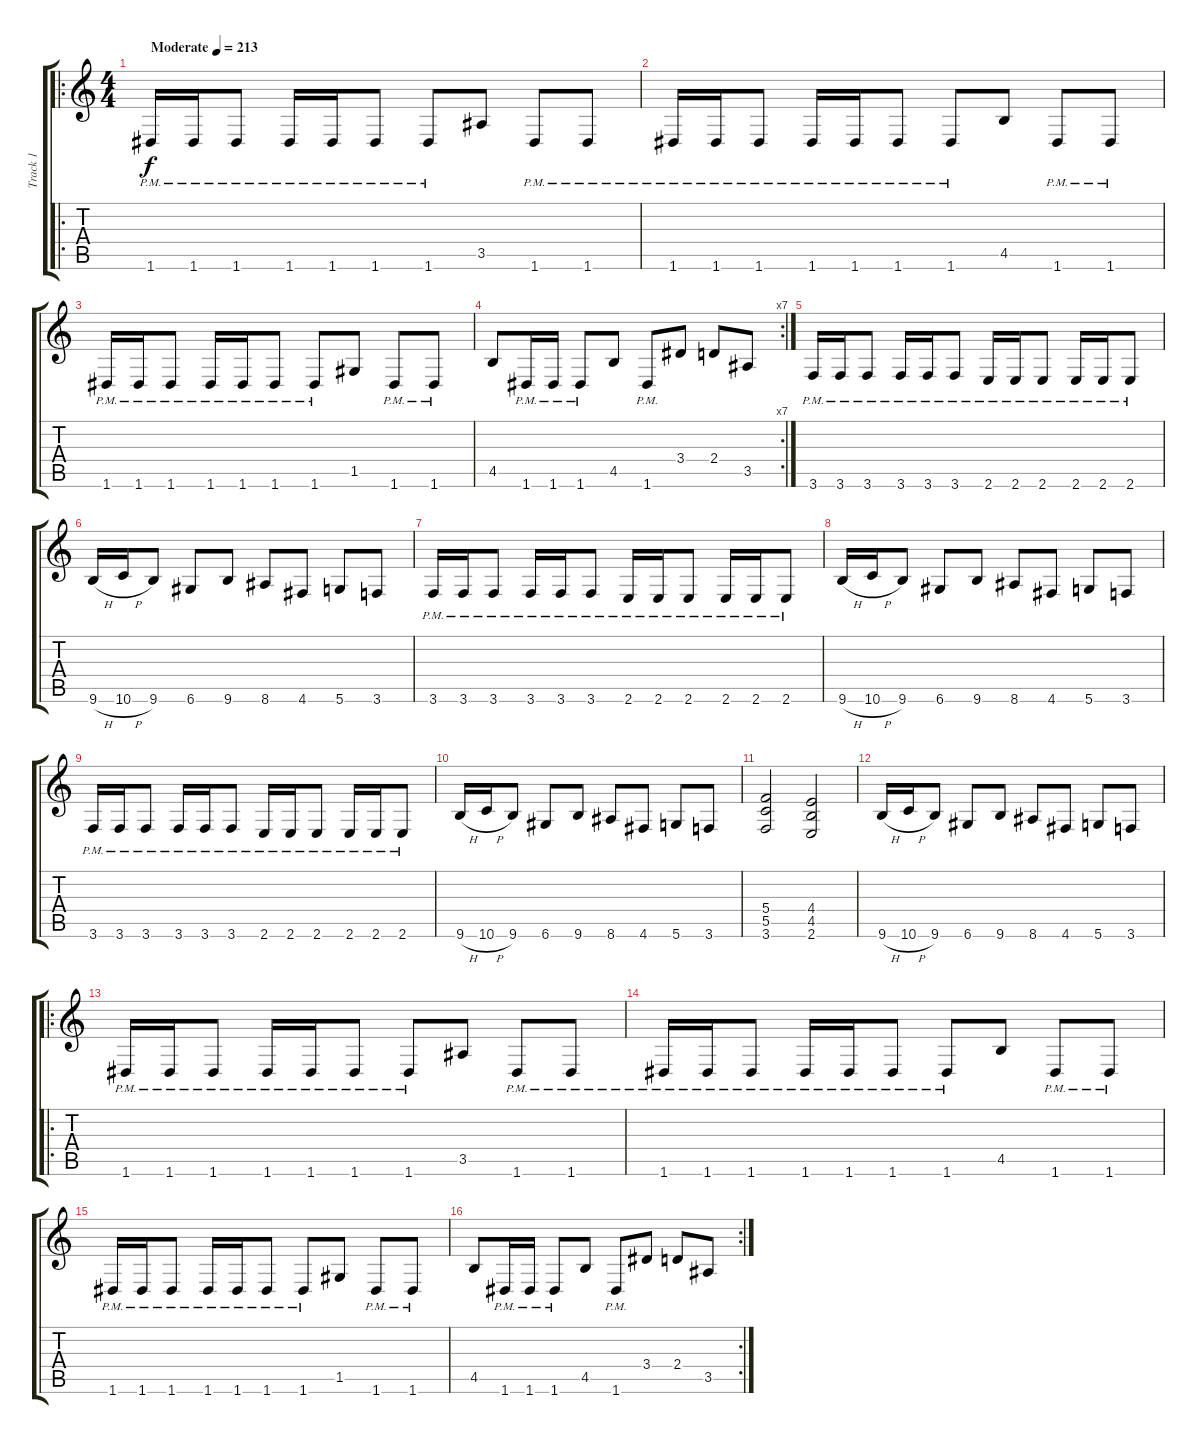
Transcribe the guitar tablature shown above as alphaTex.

\track ("Track 1" "Track 1") {instrument distortionguitar}
\staff {score tabs}
\tuning (D4 A3 F3 C3 G2 D2) {hide}
\ro
\ts (4 4)
\tempo (213 "Moderate")
\clef g2
\ks c
1.6{pm}.16{dy f instrument distortionguitar} 1.6{pm}.16 1.6{pm}.8 1.6{pm}.16 1.6{pm}.16 1.6{pm}.8 1.6{pm}.8 3.5.8 1.6{pm}.8 1.6{pm}.8 |
1.6{pm}.16 1.6{pm}.16 1.6{pm}.8 1.6{pm}.16 1.6{pm}.16 1.6{pm}.8 1.6{pm}.8 4.5.8 1.6{pm}.8 1.6{pm}.8 |
1.6{pm}.16 1.6{pm}.16 1.6{pm}.8 1.6{pm}.16 1.6{pm}.16 1.6{pm}.8 1.6{pm}.8 1.5.8 1.6{pm}.8 1.6{pm}.8 |
\rc 7
4.5.8 1.6{pm}.16 1.6{pm}.16 1.6{pm}.8 4.5.8 1.6{pm}.8 3.4.8 2.4.8 3.5.8 |
3.6{pm}.16 3.6{pm}.16 3.6{pm}.8 3.6{pm}.16 3.6{pm}.16 3.6{pm}.8 2.6{pm}.16 2.6{pm}.16 2.6{pm}.8 2.6{pm}.16 2.6{pm}.16 2.6{pm}.8 |
9.6{h}.16 10.6{h}.16 9.6.8 6.6.8 9.6.8 8.6.8 4.6.8 5.6.8 3.6.8 |
3.6{pm}.16 3.6{pm}.16 3.6{pm}.8 3.6{pm}.16 3.6{pm}.16 3.6{pm}.8 2.6{pm}.16 2.6{pm}.16 2.6{pm}.8 2.6{pm}.16 2.6{pm}.16 2.6{pm}.8 |
9.6{h}.16 10.6{h}.16 9.6.8 6.6.8 9.6.8 8.6.8 4.6.8 5.6.8 3.6.8 |
3.6{pm}.16 3.6{pm}.16 3.6{pm}.8 3.6{pm}.16 3.6{pm}.16 3.6{pm}.8 2.6{pm}.16 2.6{pm}.16 2.6{pm}.8 2.6{pm}.16 2.6{pm}.16 2.6{pm}.8 |
9.6{h}.16 10.6{h}.16 9.6.8 6.6.8 9.6.8 8.6.8 4.6.8 5.6.8 3.6.8 |
(5.4 5.5 3.6).2 (4.4 4.5 2.6).2 |
9.6{h}.16 10.6{h}.16 9.6.8 6.6.8 9.6.8 8.6.8 4.6.8 5.6.8 3.6.8 |
\ro
1.6{pm}.16 1.6{pm}.16 1.6{pm}.8 1.6{pm}.16 1.6{pm}.16 1.6{pm}.8 1.6{pm}.8 3.5.8 1.6{pm}.8 1.6{pm}.8 |
1.6{pm}.16 1.6{pm}.16 1.6{pm}.8 1.6{pm}.16 1.6{pm}.16 1.6{pm}.8 1.6{pm}.8 4.5.8 1.6{pm}.8 1.6{pm}.8 |
1.6{pm}.16 1.6{pm}.16 1.6{pm}.8 1.6{pm}.16 1.6{pm}.16 1.6{pm}.8 1.6{pm}.8 1.5.8 1.6{pm}.8 1.6{pm}.8 |
\rc 2
4.5.8 1.6{pm}.16 1.6{pm}.16 1.6{pm}.8 4.5.8 1.6{pm}.8 3.4.8 2.4.8 3.5.8
